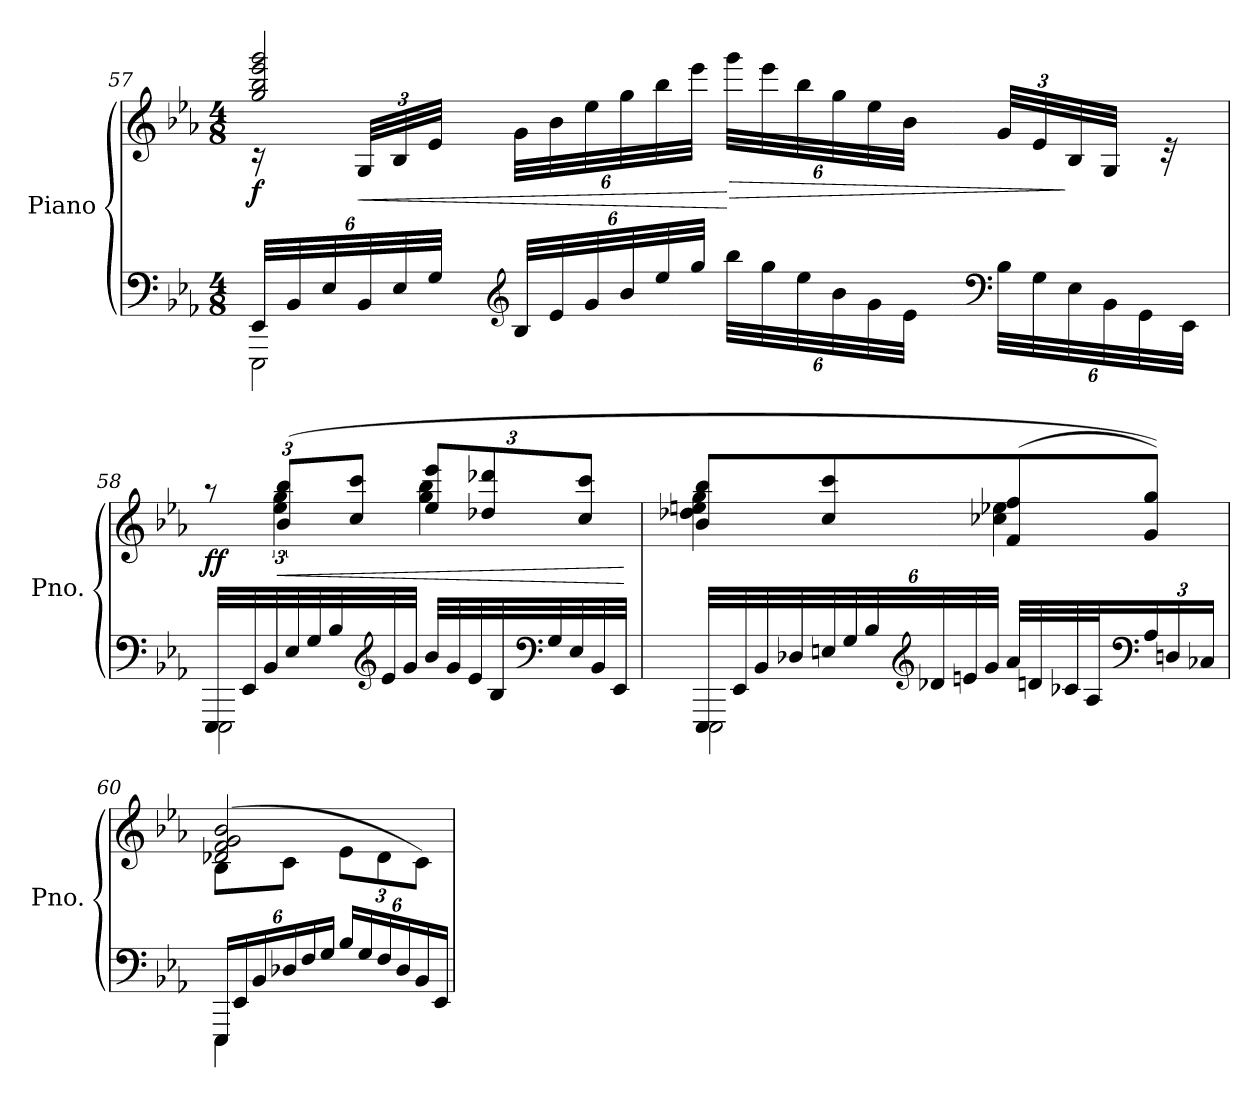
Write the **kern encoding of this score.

**kern	**kern	**dynam
*part1	*part1	*part1
*staff2	*staff1	*staff1/2
*I"Piano	*	*
*I'Pno.	*	*
*clefF4	*clefG2	*
*k[b-e-a-]	*k[b-e-a-]	*
*E-:	*E-:	*
*M4/8	*M4/8	*
*Xbrackettup	*	*
=57	=57	=57
*^	*^	*
!	!	!	!	!LO:DY:b
48EE-/LLL	2EEE-\	2gg/ 2bb-/ 2eee-/ 2ggg/	16rc	f
48BB-/	.	.	.	.
48E-/	.	.	.	.
*	*	*	*Xbrackettup	*
!	!	!	!	!LO:HP:b
48BB-/	.	.	48G/LLL	<
48E-/	.	.	48B-/	.
48G/JJJ	.	.	48e-/JJJ	.
*clefG2	*	*	*	*
48B-/LLL	.	.	48g\LLL	.
48e-/	.	.	48b-\	.
48g/	.	.	48ee-\	.
48b-/	.	.	48gg\	.
48ee-/	.	.	48bb-\	.
48gg/JJJ	.	.	48eee-\JJJ	.
!	!	!	!	!LO:HP:n=1:b
48bb-\LLL	.	.	48ggg\LLL	[ >
48gg\	.	.	48eee-\	.
48ee-\	.	.	48bb-\	.
48b-\	.	.	48gg\	.
48g\	.	.	48ee-\	.
48e-\JJJ	.	.	48b-\JJJ	.
*clefF4	*	*	*	*
48B-\LLL	.	.	48g/LLL	.
48G\	.	.	48e-/	.
48E-\	.	.	48B-/	]
48BB-\	.	.	32G/JJJ	.
48GG\	.	.	.	.
.	.	.	32rc	.
48EE-\JJJ	.	.	.	.
!!LO:PB:g=z	!!
=58	=58	=58	=58	=58
*	*	*	*brackettup	*
!	!	!	!	!LO:DY:b
32EEE-LLL	2EEE-\	12raa	12ryy	ff
32EE-/	.	.	.	.
32BB-/	.	.	.	.
!	!	!	!	!LO:HP:b
.	.	(>12b-/ 12bb-/L	6ee-\ 6gg\	<
32E-/	.	.	.	.
32G/	.	.	.	.
32B-/	.	.	.	.
.	.	12cc/ 12ccc/J	.	.
*clefG2	*	*	*	*
32e-/	.	.	.	.
32g/JJJ	.	.	.	.
*	*	*Xbrackettup	*	*
32b-/LLL	.	12ee-/ 12eee-/L	4gg\ 4bb-\	.
32g/	.	.	.	.
32e-/	.	.	.	.
.	.	12dd-X/ 12ddd-X/	.	.
32B-/	.	.	.	.
*clefF4	*	*	*	*
32G/	.	.	.	.
32E-/	.	.	.	.
.	.	12cc/ 12ccc/J	.	.
32BB-/	.	.	.	.
32EE-/JJJ	.	.	.	.
*v	*v	*	*	*
*	*v	*v	*
.	.	[
=59	=59	=59
*^	*^	*
32EEE-LLL	2EEE-\	8b-/ 8bb-/L	4dd-X\ 4een\ 4gg\	.
32EE-/	.	.	.	.
32BB-/	.	.	.	.
32D-X/	.	.	.	.
48En/	.	8cc/ 8ccc/	.	.
48G/	.	.	.	.
48B-/	.	.	.	.
*clefG2	*	*	*	*
48d-X/	.	.	.	.
48en/	.	.	.	.
48g/JJJ	.	.	.	.
32a-/LLL	.	(<8f/ 8ff/	4cc-X\ 4ee-X\	.
32dn/	.	.	.	.
32c-X/	.	.	.	.
32A-/J	.	.	.	.
*clefF4	*	*	*	*
24A-/	.	8g/ 8gg/J))	.	.
24Dn/	.	.	.	.
24C-X/JJ	.	.	.	.
!!LO:LB:g=z	!!
=60	=60	=60	=60	=60
24EEE-/LL	4EEE-\	(>2d-X/ 2f/ 2g/ 2b-/	8B-\L	.
24EE-/	.	.	.	.
24BB-/	.	.	.	.
24D-X/	.	.	8c\J	.
24F/	.	.	.	.
24G/JJ	.	.	.	.
24B-/LL	4ryy	.	12e-\L	.
24G/	.	.	.	.
24F/	.	.	12d-\	.
24D-/	.	.	.	.
24BB-/	.	.	12c\J)	.
24EE-/JJ	.	.	.	.
*v	*v	*	*	*
*	*v	*v	*
=	=	=
*-	*-	*-
